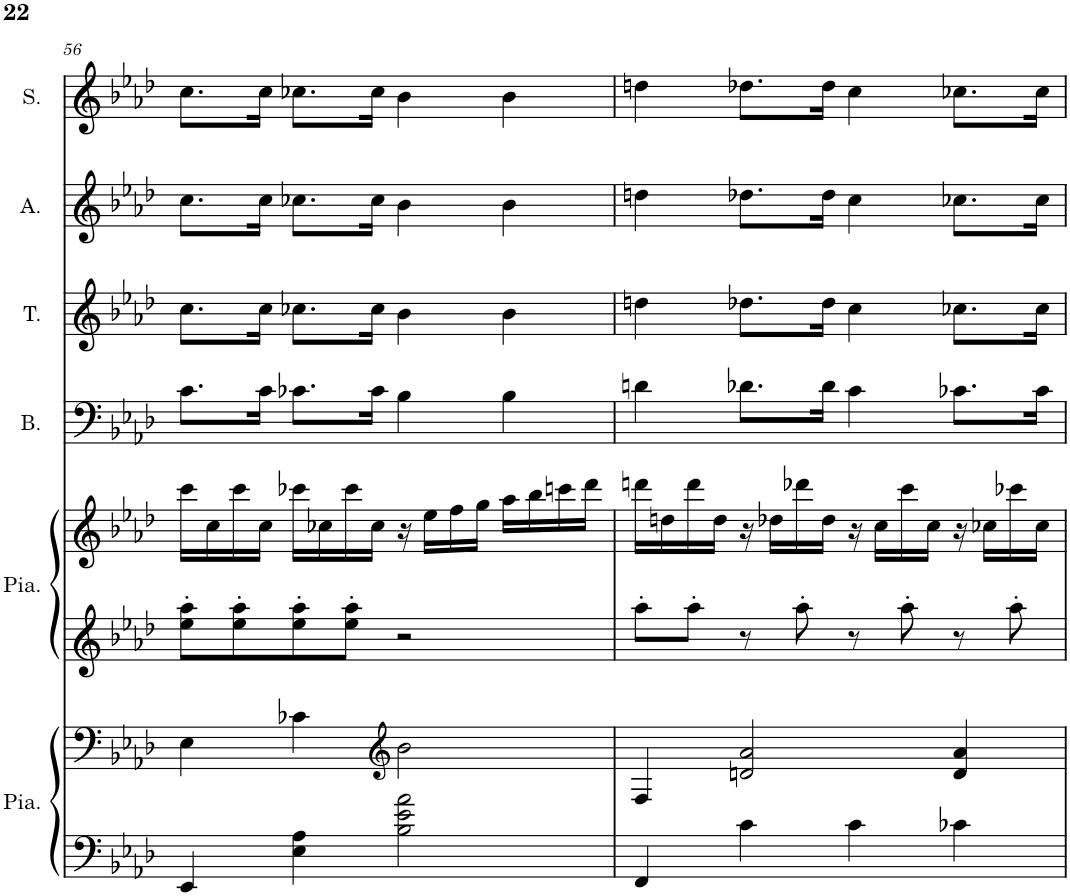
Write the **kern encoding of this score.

**kern	**kern	**kern	**kern	**kern	**kern	**kern	**kern
*part6	*part6	*part5	*part5	*part4	*part3	*part2	*part1
*staff8	*staff7	*staff6	*staff5	*staff4	*staff3	*staff2	*staff1
*I"Piano, main gauche	*	*I"Piano, main droite	*	*I"Basse	*I"Ténor	*I"Alto	*I"Soprano
*I'Pia.	*	*I'Pia.	*	*I'B.	*I'T.	*I'A.	*I'S.
!!LO:PB:g=z
*clefG2	*clefG2	*clefG2	*clefG2	*clefF4	*clefG2	*clefG2	*clefG2
*k[b-e-a-d-]	*k[b-e-a-d-]	*k[b-e-a-d-]	*k[b-e-a-d-]	*k[b-e-a-d-]	*k[b-e-a-d-]	*k[b-e-a-d-]	*k[b-e-a-d-]
*M4/4	*M4/4	*M4/4	*M4/4	*M4/4	*M4/4	*M4/4	*M4/4
=56	=56	=56	=56	=56	=56	=56	=56
4EE-/	4E-\	8ee-\' 8aa-\'L	16ccc\LL	8.c\L	8.cc\L	8.cc\L	8.cc\L
.	.	.	16cc\	.	.	.	.
.	.	8ee-\' 8aa-\'	16ccc\	.	.	.	.
.	.	.	16cc\JJ	16c\Jk	16cc\Jk	16cc\Jk	16cc\Jk
4E-\ 4A-\	4c-X\	8ee-\' 8aa-\'	16ccc-X\LL	8.c-X\L	8.cc-X\L	8.cc-X\L	8.cc-X\L
.	.	.	16cc-X\	.	.	.	.
.	.	8ee-\' 8aa-\'J	16ccc-\	.	.	.	.
.	.	.	16cc-\JJ	16c-\Jk	16cc-\Jk	16cc-\Jk	16cc-\Jk
*	*clefG2	*	*	*	*	*	*
2B-\ 2e-\ 2a-\	2b-\	2r	16r	4B-\	4b-\	4b-\	4b-\
.	.	.	16ee-\LL	.	.	.	.
.	.	.	16ff\	.	.	.	.
.	.	.	16gg\JJ	.	.	.	.
.	.	.	16aa-\LL	4B-\	4b-\	4b-\	4b-\
.	.	.	16bb-\	.	.	.	.
.	.	.	16cccn\	.	.	.	.
.	.	.	16ddd-\JJ	.	.	.	.
=57	=57	=57	=57	=57	=57	=57	=57
4FF/	4F/	8aa-'\L	16dddn\LL	4dn\	4ddn\	4ddn\	4ddn\
.	.	.	16ddn\	.	.	.	.
.	.	8aa-'\J	16ddd\	.	.	.	.
.	.	.	16dd\JJ	.	.	.	.
4c\	2dn/ 2a-/	8r	16r	8.d-X\L	8.dd-X\L	8.dd-X\L	8.dd-X\L
.	.	.	16dd-X\LL	.	.	.	.
.	.	8aa-'\	16ddd-X\	.	.	.	.
.	.	.	16dd-\JJ	16d-\Jk	16dd-\Jk	16dd-\Jk	16dd-\Jk
4c\	.	8r	16r	4c\	4cc\	4cc\	4cc\
.	.	.	16cc\LL	.	.	.	.
.	.	8aa-'\	16ccc\	.	.	.	.
.	.	.	16cc\JJ	.	.	.	.
4c-X\	4d/ 4a-/	8r	16r	8.c-X\L	8.cc-X\L	8.cc-X\L	8.cc-X\L
.	.	.	16cc-X\LL	.	.	.	.
.	.	8aa-'\	16ccc-X\	.	.	.	.
.	.	.	16cc-\JJ	16c-\Jk	16cc-\Jk	16cc-\Jk	16cc-\Jk
=	=	=	=	=	=	=	=
*-	*-	*-	*-	*-	*-	*-	*-
